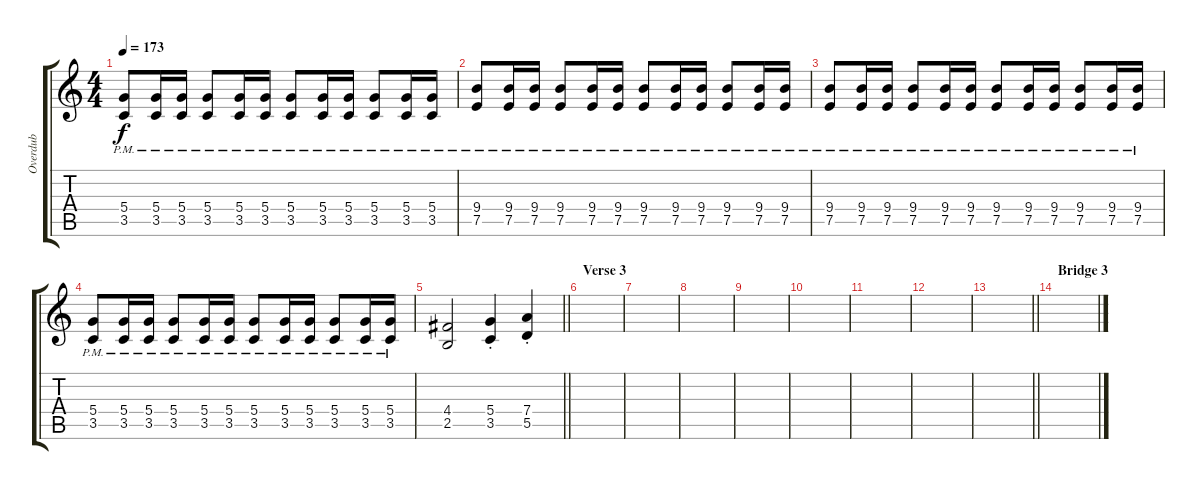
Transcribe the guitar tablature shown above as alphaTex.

\track ("Overdub" "Overdub") {instrument overdrivenguitar}
\staff {score tabs}
\tuning (E4 B3 G3 D3 A2 E2) {hide}
\ts (4 4)
\tempo 173
\clef g2
\ks c
(5.4{pm} 3.5{pm}).8{dy f} (5.4{pm} 3.5{pm}).16 (5.4{pm} 3.5{pm}).16 (5.4{pm} 3.5{pm}).8 (5.4{pm} 3.5{pm}).16 (5.4{pm} 3.5{pm}).16 (5.4{pm} 3.5{pm}).8 (5.4{pm} 3.5{pm}).16 (5.4{pm} 3.5{pm}).16 (5.4{pm} 3.5{pm}).8 (5.4{pm} 3.5{pm}).16 (5.4{pm} 3.5{pm}).16 |
(9.4{pm} 7.5{pm}).8 (9.4{pm} 7.5{pm}).16 (9.4{pm} 7.5{pm}).16 (9.4{pm} 7.5{pm}).8 (9.4{pm} 7.5{pm}).16 (9.4{pm} 7.5{pm}).16 (9.4{pm} 7.5{pm}).8 (9.4{pm} 7.5{pm}).16 (9.4{pm} 7.5{pm}).16 (9.4{pm} 7.5{pm}).8 (9.4{pm} 7.5{pm}).16 (9.4{pm} 7.5{pm}).16 |
(9.4{pm} 7.5{pm}).8 (9.4{pm} 7.5{pm}).16 (9.4{pm} 7.5{pm}).16 (9.4{pm} 7.5{pm}).8 (9.4{pm} 7.5{pm}).16 (9.4{pm} 7.5{pm}).16 (9.4{pm} 7.5{pm}).8 (9.4{pm} 7.5{pm}).16 (9.4{pm} 7.5{pm}).16 (9.4{pm} 7.5{pm}).8 (9.4{pm} 7.5{pm}).16 (9.4{pm} 7.5{pm}).16 |
(5.4{pm} 3.5{pm}).8 (5.4{pm} 3.5{pm}).16 (5.4{pm} 3.5{pm}).16 (5.4{pm} 3.5{pm}).8 (5.4{pm} 3.5{pm}).16 (5.4{pm} 3.5{pm}).16 (5.4{pm} 3.5{pm}).8 (5.4{pm} 3.5{pm}).16 (5.4{pm} 3.5{pm}).16 (5.4{pm} 3.5{pm}).8 (5.4{pm} 3.5{pm}).16 (5.4{pm} 3.5{pm}).16 |
\barLineRight lightlight
(4.4 2.5).2 (5.4{st} 3.5{st}).4 (7.4{st} 5.5{st}).4 |
\section ("" "Verse 3")
|
|
|
|
|
|
|
\barLineRight lightlight
|
\section ("" "Bridge 3")
